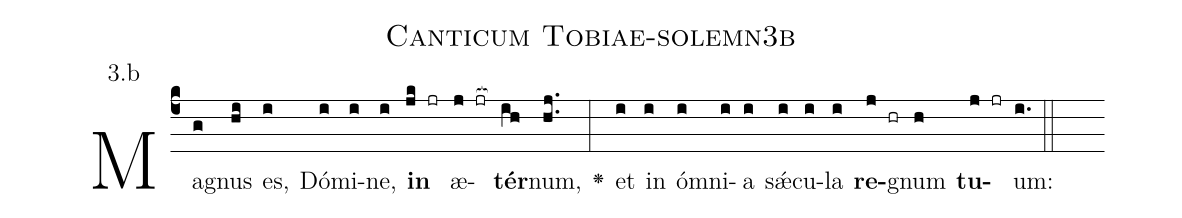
name: Canticum Tobiae-solemn3b;
annotation: 3.b;
%%
(c4)Ma(g)gnus(hi) es,(i) Dó(i)mi(i)ne,(i) <b>in</b>(jk jr) æ(j jr[ocb:1{])<b>tér</b>(ih[ocb:0}])num,(hj..) <v>\greheightstar</v>(:) et(i) in(i) óm(i)ni(i)a(i) sǽ(i)cu(i)la(i) <b>re</b>(j hr)gnum(h) <b>tu</b>(j jr)um:(i.) (::)


%E(i) u(i) o(j) u(h) a(j) e.(i.) (::)
